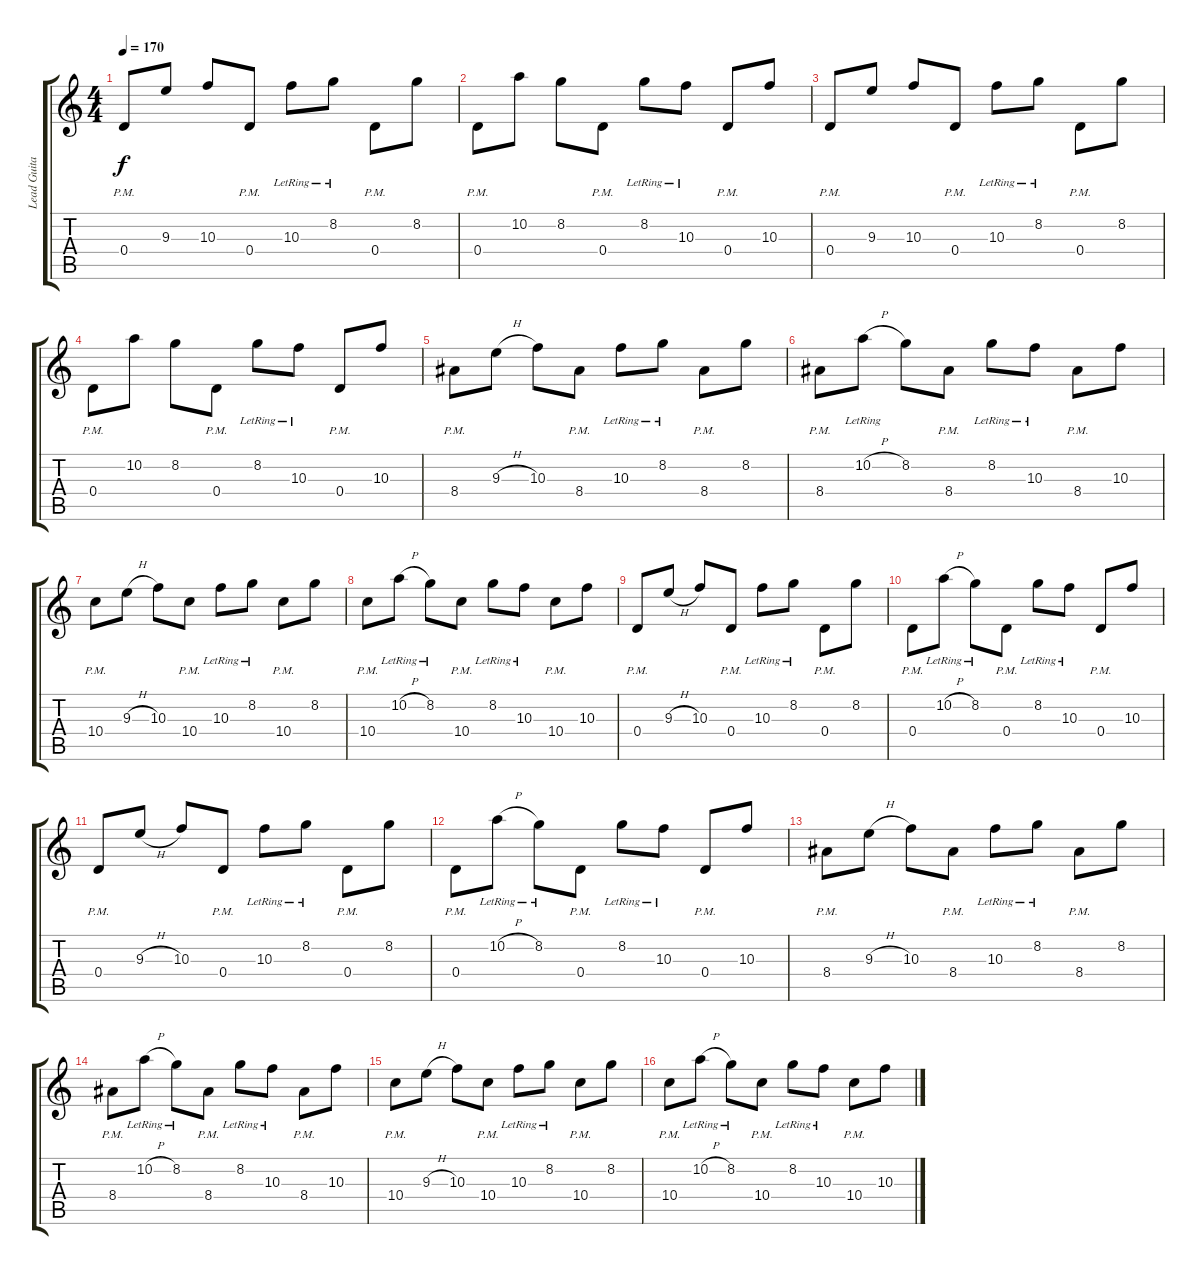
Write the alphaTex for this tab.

\track ("Lead Guitar" "Lead Guita") {instrument distortionguitar}
\staff {score tabs}
\tuning (E4 B3 G3 D3 A2 D2) {hide}
\ts (4 4)
\tempo 170
\clef g2
\ks c
0.4{pm}.8{dy f} 9.3.8 10.3.8 0.4{pm}.8 10.3{lr}.8 8.2{lr}.8 0.4{pm}.8 8.2.8 |
0.4{pm}.8 10.2.8 8.2.8 0.4{pm}.8 8.2{lr}.8 10.3{lr}.8 0.4{pm}.8 10.3.8 |
0.4{pm}.8 9.3.8 10.3.8 0.4{pm}.8 10.3{lr}.8 8.2{lr}.8 0.4{pm}.8 8.2.8 |
0.4{pm}.8 10.2.8 8.2.8 0.4{pm}.8 8.2{lr}.8 10.3{lr}.8 0.4{pm}.8 10.3.8 |
8.4{pm}.8 9.3{h}.8 10.3.8 8.4{pm}.8 10.3{lr}.8 8.2{lr}.8 8.4{pm}.8 8.2.8 |
8.4{pm}.8 10.2{h lr}.8 8.2.8 8.4{pm}.8 8.2{lr}.8 10.3{lr}.8 8.4{pm}.8 10.3.8 |
10.4{pm}.8 9.3{h}.8 10.3.8 10.4{pm}.8 10.3{lr}.8 8.2{lr}.8 10.4{pm}.8 8.2.8 |
10.4{pm}.8 10.2{h lr}.8 8.2{lr}.8 10.4{pm}.8 8.2{lr}.8 10.3{lr}.8 10.4{pm}.8 10.3.8 |
0.4{pm}.8 9.3{h}.8 10.3.8 0.4{pm}.8 10.3{lr}.8 8.2{lr}.8 0.4{pm}.8 8.2.8 |
0.4{pm}.8 10.2{h lr}.8 8.2{lr}.8 0.4{pm}.8 8.2{lr}.8 10.3{lr}.8 0.4{pm}.8 10.3.8 |
0.4{pm}.8 9.3{h}.8 10.3.8 0.4{pm}.8 10.3{lr}.8 8.2{lr}.8 0.4{pm}.8 8.2.8 |
0.4{pm}.8 10.2{h lr}.8 8.2{lr}.8 0.4{pm}.8 8.2{lr}.8 10.3{lr}.8 0.4{pm}.8 10.3.8 |
8.4{pm}.8 9.3{h}.8 10.3.8 8.4{pm}.8 10.3{lr}.8 8.2{lr}.8 8.4{pm}.8 8.2.8 |
8.4{pm}.8 10.2{h lr}.8 8.2{lr}.8 8.4{pm}.8 8.2{lr}.8 10.3{lr}.8 8.4{pm}.8 10.3.8 |
10.4{pm}.8 9.3{h}.8 10.3.8 10.4{pm}.8 10.3{lr}.8 8.2{lr}.8 10.4{pm}.8 8.2.8 |
10.4{pm}.8 10.2{h lr}.8 8.2{lr}.8 10.4{pm}.8 8.2{lr}.8 10.3{lr}.8 10.4{pm}.8 10.3.8
